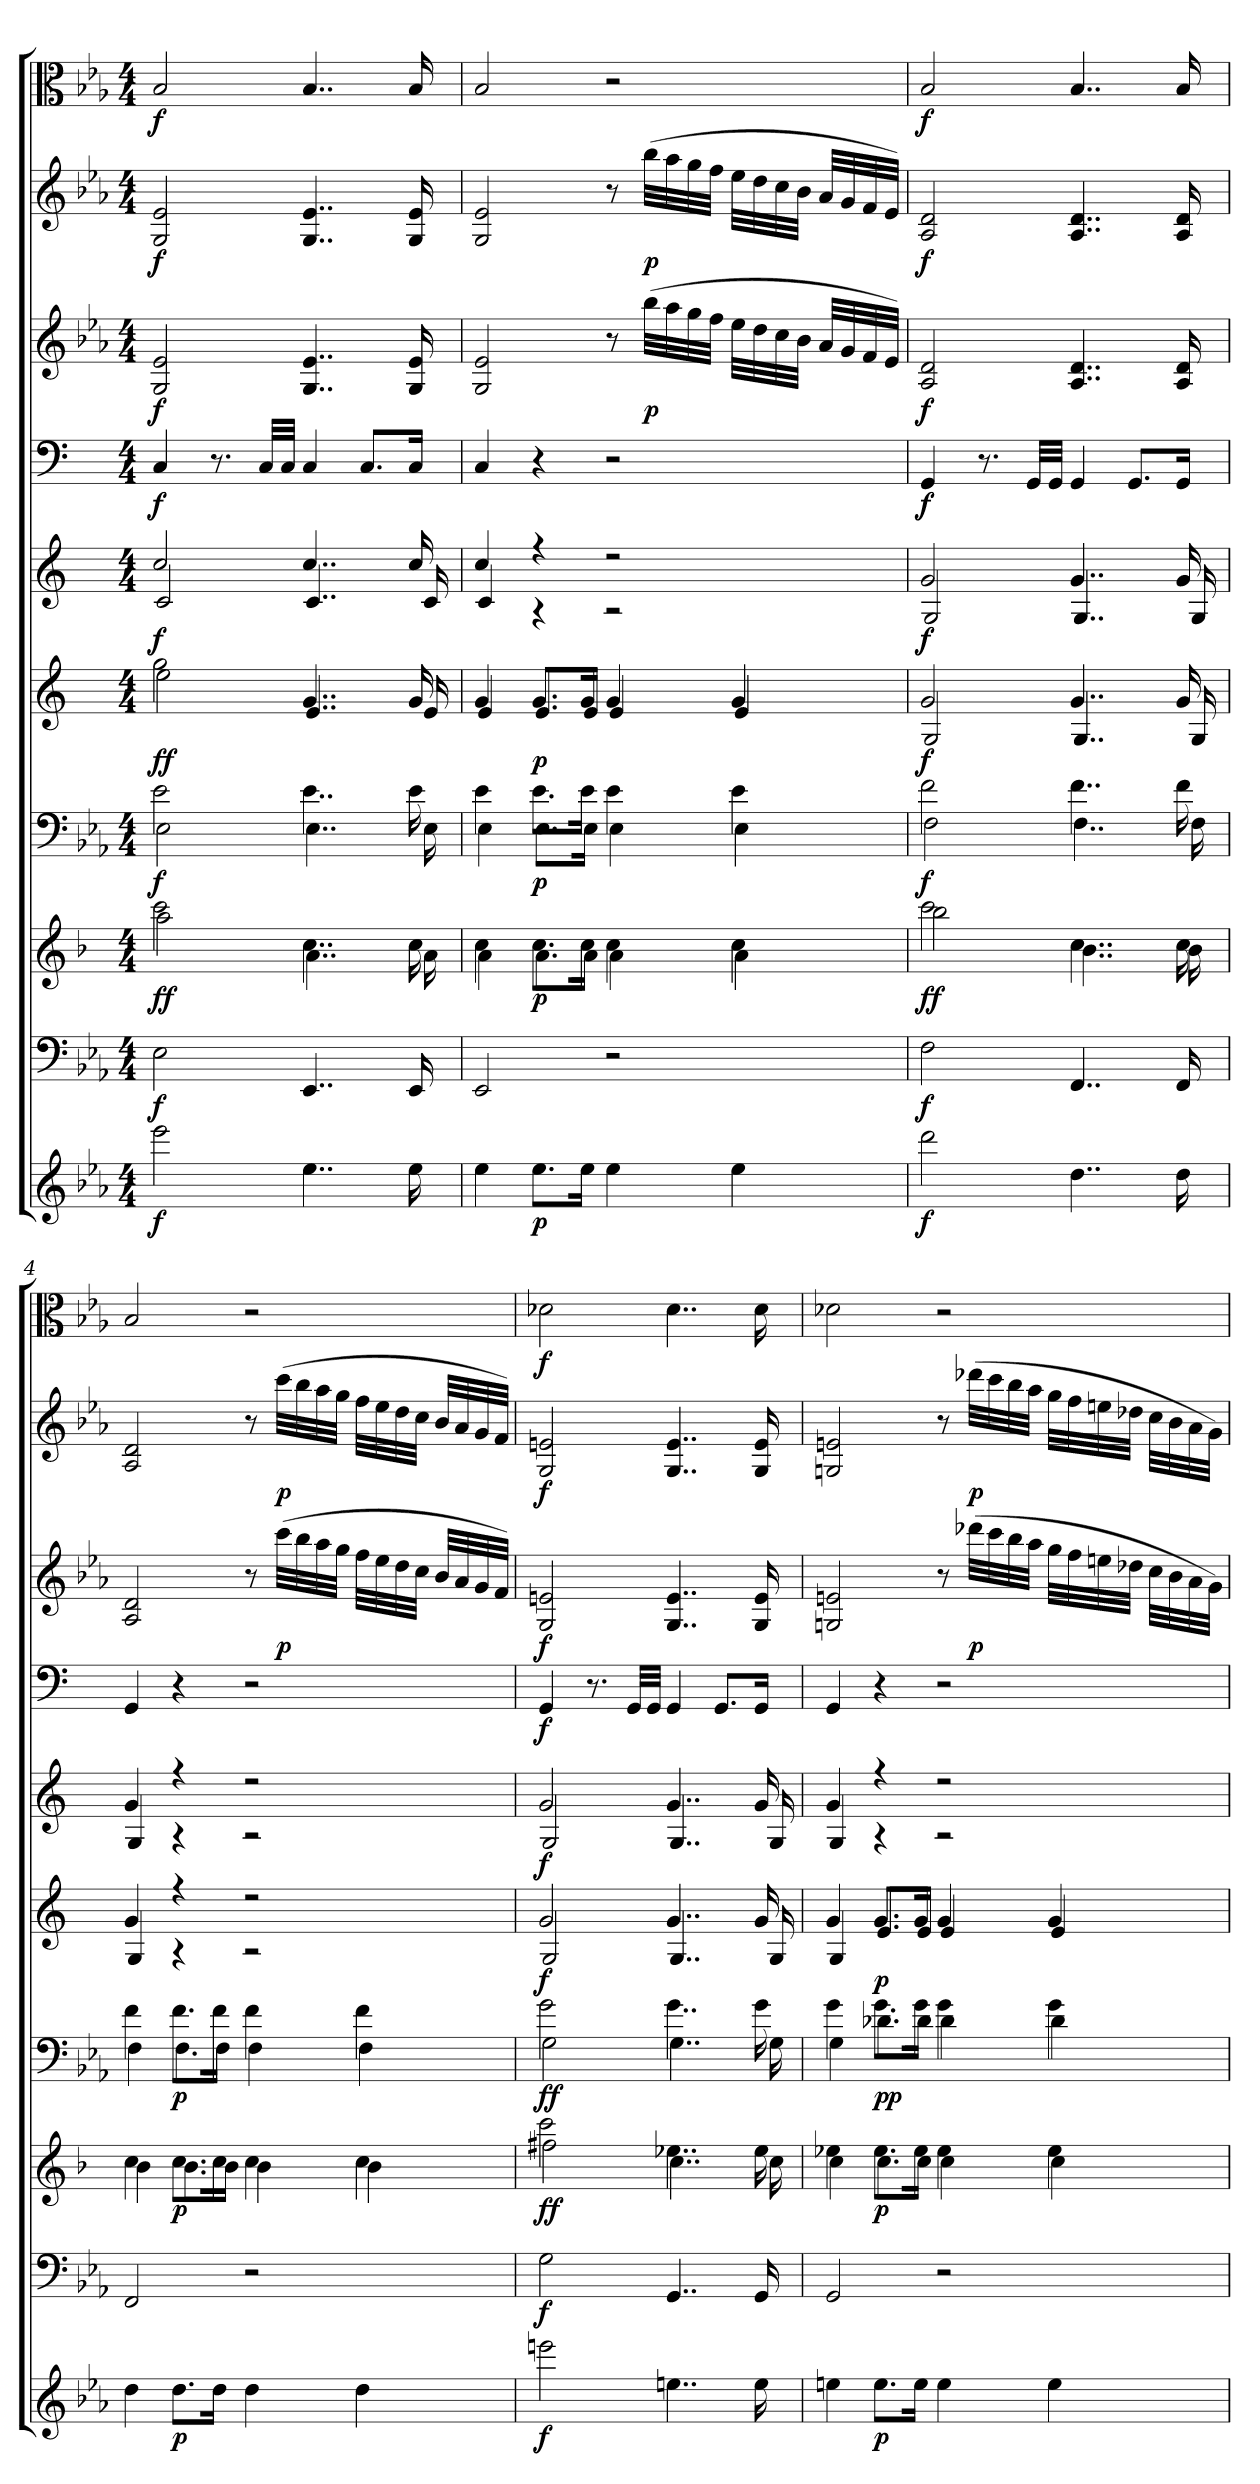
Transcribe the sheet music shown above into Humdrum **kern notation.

**kern	**dynam	**kern	**dynam	**kern	**dynam	**kern	**dynam	**kern	**dynam	**kern	**dynam	**kern	**dynam	**kern	**dynam	**kern	**dynam	**kern	**dynam
*part10	*part10	*part9	*part9	*part8	*part8	*part7	*part7	*part6	*part6	*part5	*part5	*part4	*part4	*part3	*part3	*part2	*part2	*part1	*part1
*staff10	*staff10	*staff9	*staff9	*staff8	*staff8	*staff7	*staff7	*staff6	*staff6	*staff5	*staff5	*staff4	*staff4	*staff3	*staff3	*staff2	*staff2	*staff1	*staff1
*clefG2	*	*clefF4	*	*clefG2	*	*clefF4	*	*clefG2	*	*clefG2	*	*clefF4	*	*clefG2	*	*clefG2	*	*clefC3	*
*k[b-e-a-]	*	*k[b-e-a-]	*	*k[b-]	*	*k[b-e-a-]	*	*k[]	*	*k[]	*	*k[]	*	*k[b-e-a-]	*	*k[b-e-a-]	*	*k[b-e-a-]	*
*c:	*	*c:	*	*	*	*c:	*	*	*	*	*	*	*	*c:	*	*c:	*	*c:	*
*M4/4	*	*M4/4	*	*M4/4	*	*M4/4	*	*M4/4	*	*M4/4	*	*M4/4	*	*M4/4	*	*M4/4	*	*M4/4	*
=1	=1	=1	=1	=1	=1	=1	=1	=1	=1	=1	=1	=1	=1	=1	=1	=1	=1	=1	=1
*	*	*	*	*^	*	*^	*	*^	*	*^	*	*	*	*	*	*	*	*	*
2eee-\	f	2E-\	f	2ccc\	2aa\	ff	2e-\	2E-\	f	2gg\	2ee\	ff	2cc/	2c/	f	4C/	f	2G/ 2e-/	f	2G/ 2e-/	f	2B-/	f
.	.	.	.	.	.	.	.	.	.	.	.	.	.	.	.	8.r	.	.	.	.	.	.	.
.	.	.	.	.	.	.	.	.	.	.	.	.	.	.	.	32C/LLL	.	.	.	.	.	.	.
.	.	.	.	.	.	.	.	.	.	.	.	.	.	.	.	32C/JJJ	.	.	.	.	.	.	.
4..ee-\	.	4..EE-/	.	4..cc\	4..a\	.	4..e-\	4..E-\	.	4..g/	4..e/	.	4..cc/	4..c/	.	4C/	.	4..G/ 4..e-/	.	4..G/ 4..e-/	.	4..B-/	.
.	.	.	.	.	.	.	.	.	.	.	.	.	.	.	.	8.C/L	.	.	.	.	.	.	.
16ee-\	.	16EE-/	.	16cc\	16a\	.	16e-\	16E-\	.	16g/	16e/	.	16cc/	16c/	.	16C/Jk	.	16G/ 16e-/	.	16G/ 16e-/	.	16B-/	.
=2	=2	=2	=2	=2	=2	=2	=2	=2	=2	=2	=2	=2	=2	=2	=2	=2	=2	=2	=2	=2	=2	=2	=2
4ee-\	.	2EE-/	.	4cc\	4a\	.	4e-\	4E-\	.	4g/	4e/	.	4cc/	4c/	.	4C/	.	2G/ 2e-/	.	2G/ 2e-/	.	2B-/	.
8.ee-\L	p	.	.	8.cc\L	8.a\L	p	8.e-\L	8.E-\L	p	8.g/L	8.e/L	p	4r	4r	.	4r	.	.	.	.	.	.	.
16ee-\Jk	.	.	.	16cc\Jk	16a\Jk	.	16e-\Jk	16E-\Jk	.	16g/Jk	16e/Jk	.	.	.	.	.	.	.	.	.	.	.	.
4ee-\	.	2r	.	4cc\	4a\	.	4e-\	4E-\	.	4g/	4e/	.	2r	2r	.	2r	.	8r	.	8r	.	2r	.
.	.	.	.	.	.	.	.	.	.	.	.	.	.	.	.	.	.	(32bb-\LLL	p	(32bb-\LLL	p	.	.
.	.	.	.	.	.	.	.	.	.	.	.	.	.	.	.	.	.	32aa-\	.	32aa-\	.	.	.
.	.	.	.	.	.	.	.	.	.	.	.	.	.	.	.	.	.	32gg\	.	32gg\	.	.	.
.	.	.	.	.	.	.	.	.	.	.	.	.	.	.	.	.	.	32ff\JJJ	.	32ff\JJJ	.	.	.
4ee-\	.	.	.	4cc\	4a\	.	4e-\	4E-\	.	4g/	4e/	.	.	.	.	.	.	32ee-\LLL	.	32ee-\LLL	.	.	.
.	.	.	.	.	.	.	.	.	.	.	.	.	.	.	.	.	.	32dd\	.	32dd\	.	.	.
.	.	.	.	.	.	.	.	.	.	.	.	.	.	.	.	.	.	32cc\	.	32cc\	.	.	.
.	.	.	.	.	.	.	.	.	.	.	.	.	.	.	.	.	.	32b-\JJJ	.	32b-\JJJ	.	.	.
.	.	.	.	.	.	.	.	.	.	.	.	.	.	.	.	.	.	32a-/LLL	.	32a-/LLL	.	.	.
.	.	.	.	.	.	.	.	.	.	.	.	.	.	.	.	.	.	32g/	.	32g/	.	.	.
.	.	.	.	.	.	.	.	.	.	.	.	.	.	.	.	.	.	32f/	.	32f/	.	.	.
.	.	.	.	.	.	.	.	.	.	.	.	.	.	.	.	.	.	32e-/JJJ)	.	32e-/JJJ)	.	.	.
=3	=3	=3	=3	=3	=3	=3	=3	=3	=3	=3	=3	=3	=3	=3	=3	=3	=3	=3	=3	=3	=3	=3	=3
2ddd\	f	2F\	f	2ccc\	2bb-\	ff	2f\	2F\	f	2g/	2G/	f	2g/	2G/	f	4GG/	f	2A-/ 2d/	f	2A-/ 2d/	f	2B-/	f
.	.	.	.	.	.	.	.	.	.	.	.	.	.	.	.	8.r	.	.	.	.	.	.	.
.	.	.	.	.	.	.	.	.	.	.	.	.	.	.	.	32GG/LLL	.	.	.	.	.	.	.
.	.	.	.	.	.	.	.	.	.	.	.	.	.	.	.	32GG/JJJ	.	.	.	.	.	.	.
4..dd\	.	4..FF/	.	4..cc\	4..b-\	.	4..f\	4..F\	.	4..g/	4..G/	.	4..g/	4..G/	.	4GG/	.	4..A-/ 4..d/	.	4..A-/ 4..d/	.	4..B-/	.
.	.	.	.	.	.	.	.	.	.	.	.	.	.	.	.	8.GG/L	.	.	.	.	.	.	.
16dd\	.	16FF/	.	16cc\	16b-\	.	16f\	16F\	.	16g/	16G/	.	16g/	16G/	.	16GG/Jk	.	16A-/ 16d/	.	16A-/ 16d/	.	16B-/	.
=4	=4	=4	=4	=4	=4	=4	=4	=4	=4	=4	=4	=4	=4	=4	=4	=4	=4	=4	=4	=4	=4	=4	=4
4dd\	.	2FF/	.	4cc\	4b-\	.	4f\	4F\	.	4g/	4G/	.	4g/	4G/	.	4GG/	.	2A-/ 2d/	.	2A-/ 2d/	.	2B-/	.
8.dd\L	p	.	.	8.cc\L	8.b-\L	p	8.f\L	8.F\L	p	4r	4r	.	4r	4r	.	4r	.	.	.	.	.	.	.
16dd\Jk	.	.	.	16cc\Jk	16b-\Jk	.	16f\Jk	16F\Jk	.	.	.	.	.	.	.	.	.	.	.	.	.	.	.
4dd\	.	2r	.	4cc\	4b-\	.	4f\	4F\	.	2r	2r	.	2r	2r	.	2r	.	8r	.	8r	.	2r	.
.	.	.	.	.	.	.	.	.	.	.	.	.	.	.	.	.	.	(32ccc\LLL	p	(32ccc\LLL	p	.	.
.	.	.	.	.	.	.	.	.	.	.	.	.	.	.	.	.	.	32bb-\	.	32bb-\	.	.	.
.	.	.	.	.	.	.	.	.	.	.	.	.	.	.	.	.	.	32aa-\	.	32aa-\	.	.	.
.	.	.	.	.	.	.	.	.	.	.	.	.	.	.	.	.	.	32gg\JJJ	.	32gg\JJJ	.	.	.
4dd\	.	.	.	4cc\	4b-\	.	4f\	4F\	.	.	.	.	.	.	.	.	.	32ff\LLL	.	32ff\LLL	.	.	.
.	.	.	.	.	.	.	.	.	.	.	.	.	.	.	.	.	.	32ee-\	.	32ee-\	.	.	.
.	.	.	.	.	.	.	.	.	.	.	.	.	.	.	.	.	.	32dd\	.	32dd\	.	.	.
.	.	.	.	.	.	.	.	.	.	.	.	.	.	.	.	.	.	32cc\JJJ	.	32cc\JJJ	.	.	.
.	.	.	.	.	.	.	.	.	.	.	.	.	.	.	.	.	.	32b-/LLL	.	32b-/LLL	.	.	.
.	.	.	.	.	.	.	.	.	.	.	.	.	.	.	.	.	.	32a-/	.	32a-/	.	.	.
.	.	.	.	.	.	.	.	.	.	.	.	.	.	.	.	.	.	32g/	.	32g/	.	.	.
.	.	.	.	.	.	.	.	.	.	.	.	.	.	.	.	.	.	32f/JJJ)	.	32f/JJJ)	.	.	.
=5	=5	=5	=5	=5	=5	=5	=5	=5	=5	=5	=5	=5	=5	=5	=5	=5	=5	=5	=5	=5	=5	=5	=5
2eeen\	f	2G\	f	2ccc\	2ff#X\	ff	2g\	2G\	ff	2g/	2G/	f	2g/	2G/	f	4GG/	f	2G/ 2en/	f	2G/ 2en/	f	2d-X\	f
.	.	.	.	.	.	.	.	.	.	.	.	.	.	.	.	8.r	.	.	.	.	.	.	.
.	.	.	.	.	.	.	.	.	.	.	.	.	.	.	.	32GG/LLL	.	.	.	.	.	.	.
.	.	.	.	.	.	.	.	.	.	.	.	.	.	.	.	32GG/JJJ	.	.	.	.	.	.	.
4..een\	.	4..GG/	.	4..ee-X\	4..cc\	.	4..g\	4..G\	.	4..g/	4..G/	.	4..g/	4..G/	.	4GG/	.	4..G/ 4..e/	.	4..G/ 4..e/	.	4..d-\	.
.	.	.	.	.	.	.	.	.	.	.	.	.	.	.	.	8.GG/L	.	.	.	.	.	.	.
16ee\	.	16GG/	.	16ee-\	16cc\	.	16g\	16G\	.	16g/	16G/	.	16g/	16G/	.	16GG/Jk	.	16G/ 16e/	.	16G/ 16e/	.	16d-\	.
=6	=6	=6	=6	=6	=6	=6	=6	=6	=6	=6	=6	=6	=6	=6	=6	=6	=6	=6	=6	=6	=6	=6	=6
4een\	.	2GG/	.	4ee-X\	4cc\	.	4g\	4G\	.	4g/	4G/	.	4g/	4G/	.	4GG/	.	2Gn/ 2en/	.	2Gn/ 2en/	.	2d-X\	.
8.ee\L	p	.	.	8.ee-\L	8.cc\L	p	8.g\L	8.d-X\L	pp	8.g/L	8.e/L	p	4r	4r	.	4r	.	.	.	.	.	.	.
16ee\Jk	.	.	.	16ee-\Jk	16cc\Jk	.	16g\Jk	16d-\Jk	.	16g/Jk	16e/Jk	.	.	.	.	.	.	.	.	.	.	.	.
4ee\	.	2r	.	4ee-\	4cc\	.	4g\	4d-\	.	4g/	4e/	.	2r	2r	.	2r	.	8r	.	8r	.	2r	.
.	.	.	.	.	.	.	.	.	.	.	.	.	.	.	.	.	.	(32ddd-X\LLL	p	(32ddd-X\LLL	p	.	.
.	.	.	.	.	.	.	.	.	.	.	.	.	.	.	.	.	.	32ccc\	.	32ccc\	.	.	.
.	.	.	.	.	.	.	.	.	.	.	.	.	.	.	.	.	.	32bb-\	.	32bb-\	.	.	.
.	.	.	.	.	.	.	.	.	.	.	.	.	.	.	.	.	.	32aa-\JJJ	.	32aa-\JJJ	.	.	.
4ee\	.	.	.	4ee-\	4cc\	.	4g\	4d-\	.	4g/	4e/	.	.	.	.	.	.	32gg\LLL	.	32gg\LLL	.	.	.
.	.	.	.	.	.	.	.	.	.	.	.	.	.	.	.	.	.	32ff\	.	32ff\	.	.	.
.	.	.	.	.	.	.	.	.	.	.	.	.	.	.	.	.	.	32een\	.	32een\	.	.	.
.	.	.	.	.	.	.	.	.	.	.	.	.	.	.	.	.	.	32dd-X\JJJ	.	32dd-X\JJJ	.	.	.
.	.	.	.	.	.	.	.	.	.	.	.	.	.	.	.	.	.	32cc\LLL	.	32cc\LLL	.	.	.
.	.	.	.	.	.	.	.	.	.	.	.	.	.	.	.	.	.	32b-\	.	32b-\	.	.	.
.	.	.	.	.	.	.	.	.	.	.	.	.	.	.	.	.	.	32a-\	.	32a-\	.	.	.
.	.	.	.	.	.	.	.	.	.	.	.	.	.	.	.	.	.	32g\JJJ)	.	32g\JJJ)	.	.	.
*	*	*	*	*v	*v	*	*	*	*	*v	*v	*	*v	*v	*	*	*	*	*	*	*	*	*
*	*	*	*	*	*	*v	*v	*	*	*	*	*	*	*	*	*	*	*	*	*
=	=	=	=	=	=	=	=	=	=	=	=	=	=	=	=	=	=	=	=
*-	*-	*-	*-	*-	*-	*-	*-	*-	*-	*-	*-	*-	*-	*-	*-	*-	*-	*-	*-
